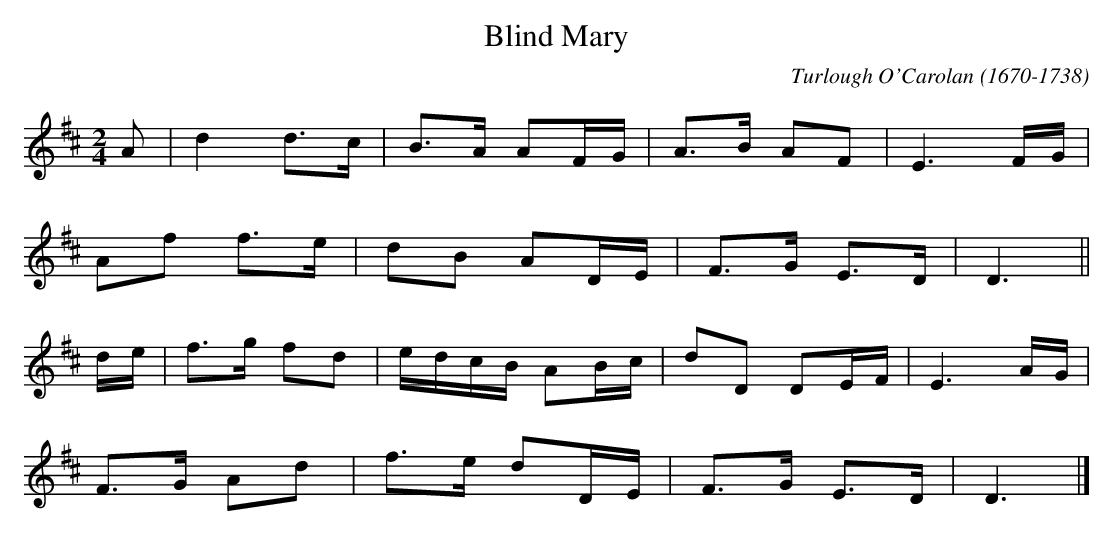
X:1
T:Blind Mary
C:Turlough O'Carolan (1670-1738)
M:2/4
L:1/8
K:D
A | d2 d>c | B>A AF/G/ | A>B AF | E3 F/G/ |
Af f>e | dB AD/E/ | F>G E>D | D3 ||
d/e/ | f>g fd | e/d/c/B/ AB/c/ | dD DE/F/ | E3 A/G/ |
F>G Ad | f>e dD/E/ | F>G E>D | D3 |]
